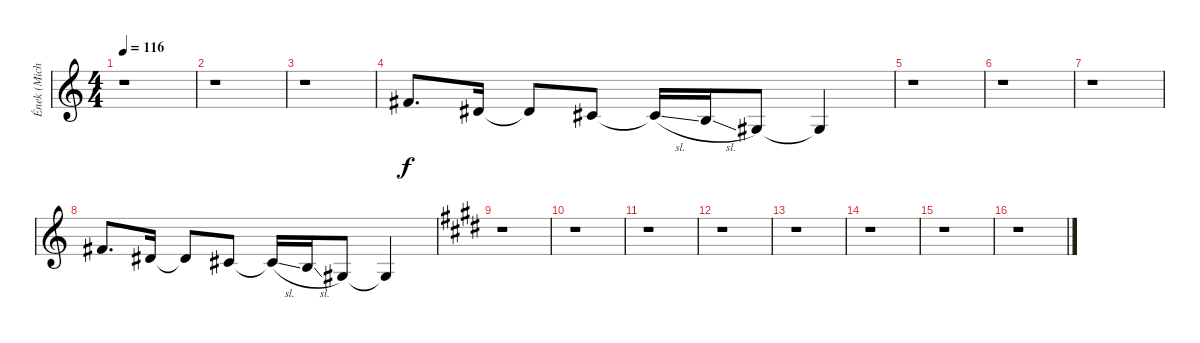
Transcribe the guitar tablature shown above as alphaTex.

\track ("Ének (Michael Vescara)" "Ének (Mich") {instrument tenorsax}
\staff {score}
\tuning (E4 B3 G3 D3 A2 E2) {hide}
\ts (4 4)
\tempo 116
\clef g2
\ks c
r.1{dy f} |
r.1 |
r.1 |
2.1.8{d} 4.2.16 4.2{t}.8 6.3.8 6.3{sl t}.16 4.3{sl}.16 1.3.8 1.3{t}.4 |
r.1 |
r.1 |
r.1 |
2.1.8{d} 4.2.16 4.2{t}.8 6.3.8 6.3{sl t}.16 4.3{sl}.16 1.3.8 1.3{t}.4 |
\ks e
r.1 |
r.1 |
r.1 |
r.1 |
r.1 |
r.1 |
r.1 |
r.1
